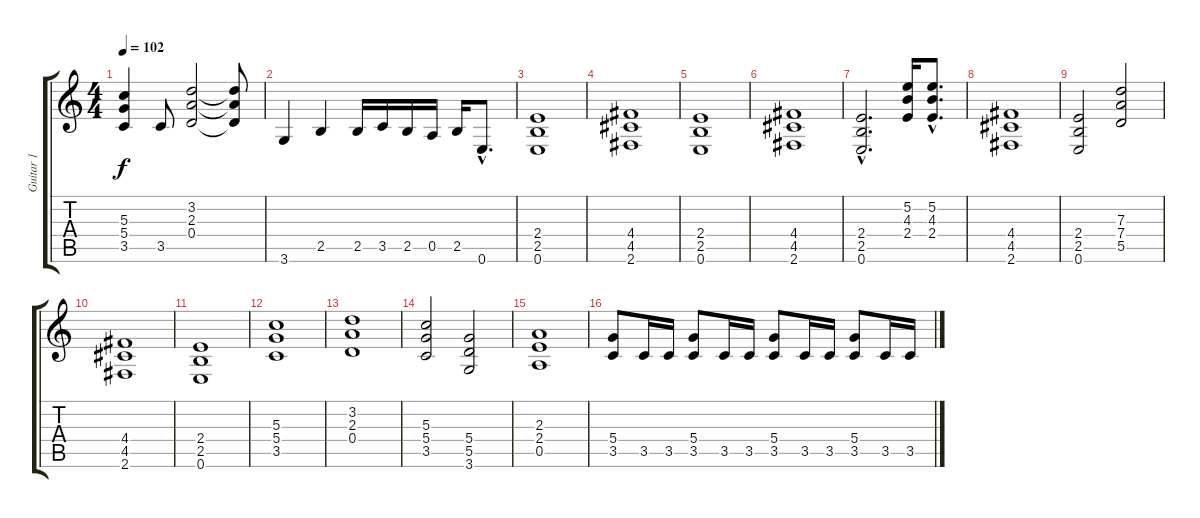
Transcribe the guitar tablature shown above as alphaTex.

\track ("Guitar 1" "Guitar 1") {instrument distortionguitar}
\staff {score tabs}
\tuning (E4 B3 G3 D3 A2 E2) {hide}
\ts (4 4)
\tempo 102
\clef g2
\ks c
(5.3 5.4 3.5).4{dy f} 3.5.8 (3.2 2.3 0.4).2 (3.2{t} 2.3{t} 0.4{t}).8 |
3.6.4 2.5.4 2.5.16 3.5.16 2.5.16 0.5.16 2.5.16 0.6{hac}.8{d} |
(2.4 2.5 0.6).1{volume 16} |
(4.4 4.5 2.6).1{volume 13} |
(2.4 2.5 0.6).1 |
(4.4 4.5 2.6).1 |
(2.4{hac} 2.5{hac} 0.6{hac}).2{d} (5.2 4.3 2.4).16 (5.2{hac} 4.3{hac} 2.4{hac}).8{d} |
(4.4 4.5 2.6).1 |
(2.4 2.5 0.6).2 (7.3 7.4 5.5).2 |
(4.4 4.5 2.6).1 |
(2.4 2.5 0.6).1 |
(5.3 5.4 3.5).1 |
(3.2 2.3 0.4).1 |
(5.3 5.4 3.5).2 (5.4 5.5 3.6).2 |
(2.3 2.4 0.5).1 |
(5.4 3.5).8 3.5.16 3.5.16 (5.4 3.5).8 3.5.16 3.5.16 (5.4 3.5).8 3.5.16 3.5.16 (5.4 3.5).8 3.5.16 3.5.16
